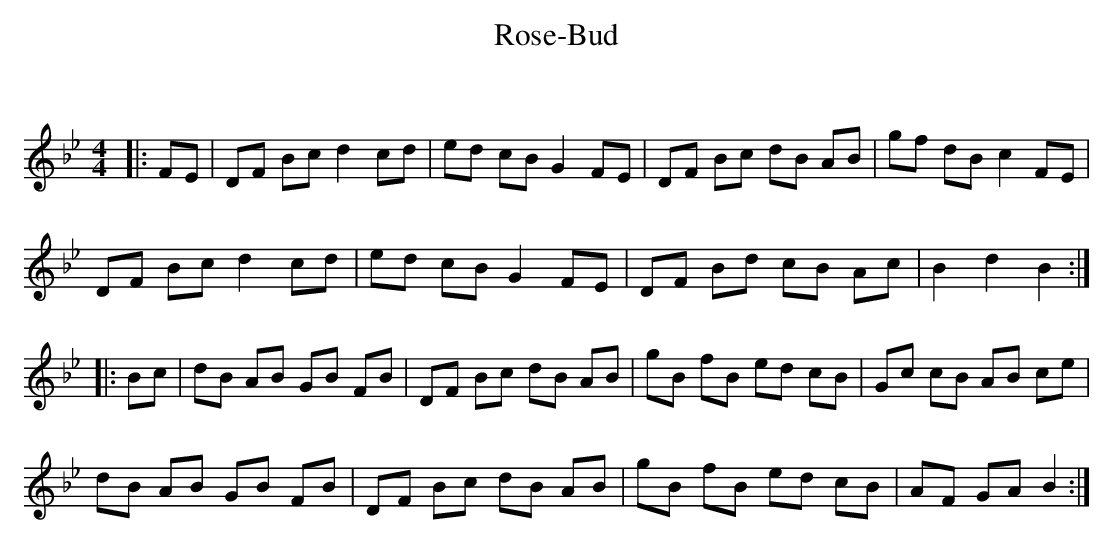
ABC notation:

X:1
T: Rose-Bud
C:
Q: 232
K:Bb
M:4/4
L:1/8
|:FE|DF Bc d2 cd|ed cB G2 FE|DF Bc dB AB|gf dB c2 FE|
DF Bc d2 cd|ed cB G2 FE|DF Bd cB Ac|B2 d2 B2:|
|:Bc|dB AB GB FB|DF Bc dB AB|gB fB ed cB|Gc cB AB ce|
dB AB GB FB|DF Bc dB AB|gB fB ed cB|AF GA B2:|
